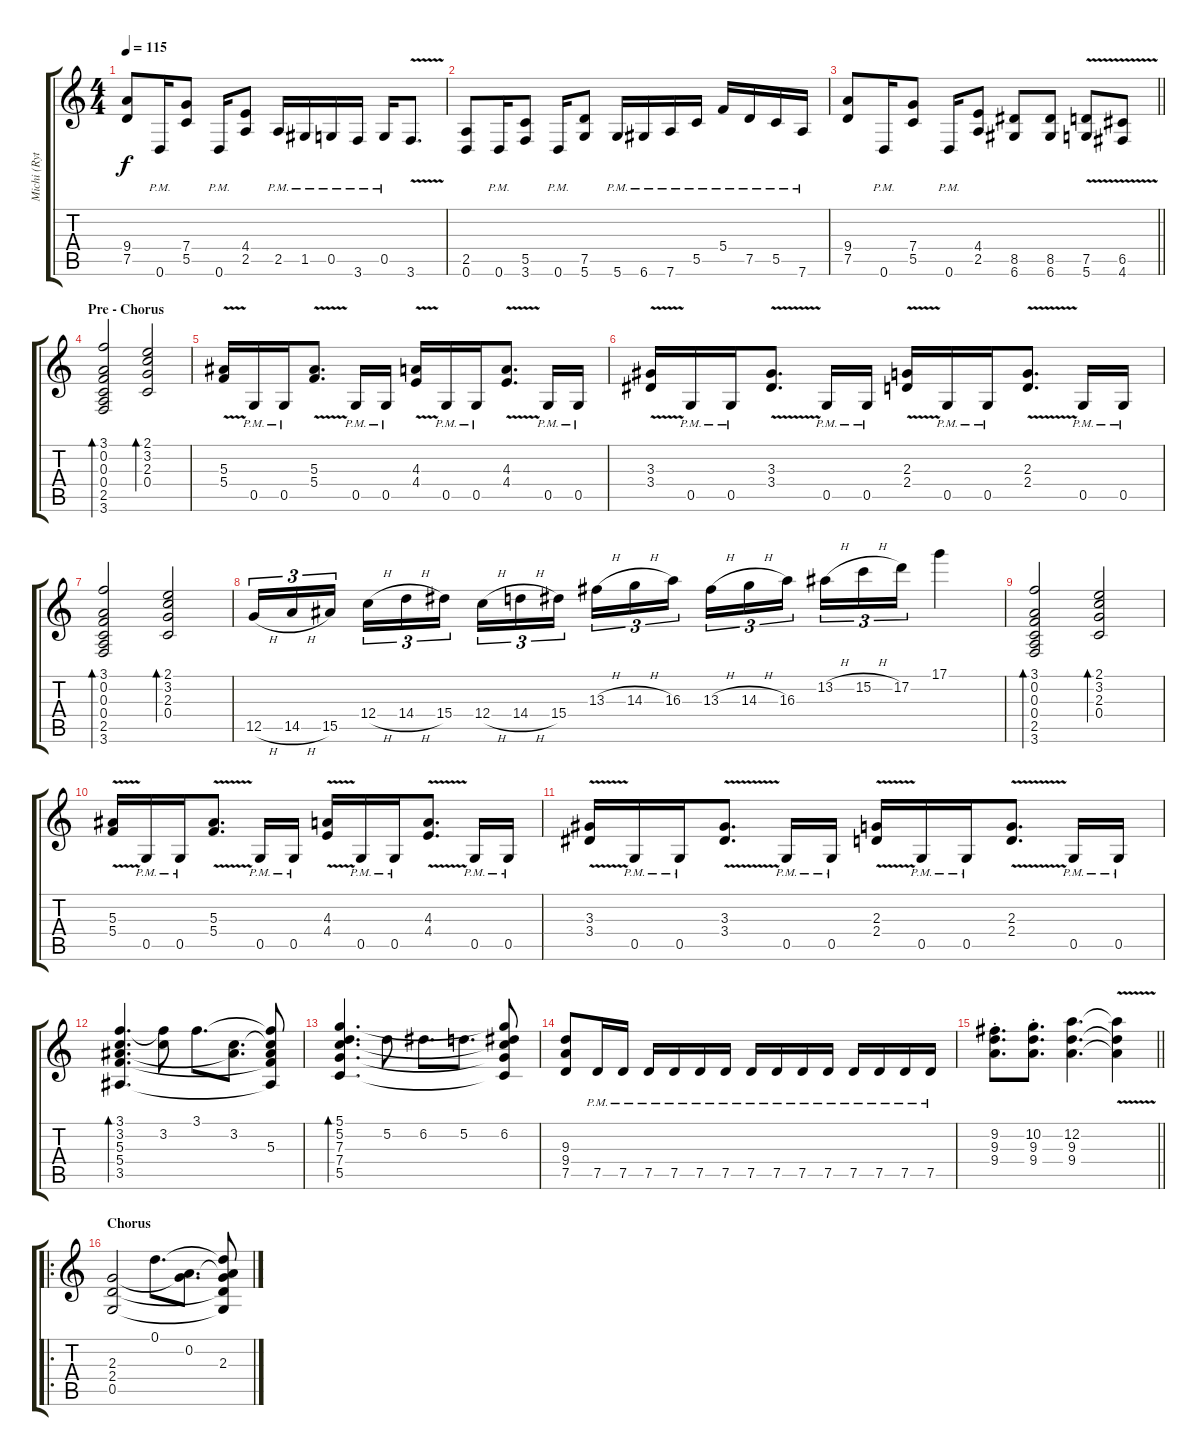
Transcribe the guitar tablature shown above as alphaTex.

\track ("Michi (Rythm Guitar I)" "Michi (Ryt") {instrument distortionguitar}
\staff {score tabs}
\tuning (D4 A3 F3 C3 G2 D2) {hide}
\ts (4 4)
\tempo 115
\clef g2
\ks c
(9.4 7.5).8{dy f} 0.6{pm}.16 (7.4 5.5).8 0.6{pm}.16 (4.4 2.5).8 2.5{pm}.16 1.5{pm}.16 0.5{pm}.16 3.6{pm}.16 0.5{pm}.16 3.6{v}.8{d} |
(2.5 0.6).8 0.6{pm}.16 (5.5 3.6).8 0.6{pm}.16 (7.5 5.6).8 5.6{pm}.16 6.6{pm}.16 7.6{pm}.16 5.5{pm}.16 5.4{pm}.16 7.5{pm}.16 5.5{pm}.16 7.6{pm}.16 |
\barLineRight lightlight
(9.4 7.5).8 0.6{pm}.16 (7.4 5.5).8 0.6{pm}.16 (4.4 2.5).8 (8.5 6.6).8 (8.5 6.6).8 (7.5{v} 5.6{v}).8 (6.5{v} 4.6{v}).8 |
\section ("" "Pre - Chorus")
(3.1 0.2 0.3 0.4 2.5 3.6).2{bd 60} (2.1 3.2 2.3 0.4).2{bd 60} |
(5.3{v} 5.4{v}).16 0.5{pm}.16 0.5{pm}.16 (5.3{v} 5.4{v}).8{d} 0.5{pm}.16 0.5{pm}.16 (4.3{v} 4.4{v}).16 0.5{pm}.16 0.5{pm}.16 (4.3{v} 4.4{v}).8{d} 0.5{pm}.16 0.5{pm}.16 |
(3.3{v} 3.4{v}).16 0.5{pm}.16 0.5{pm}.16 (3.3{v} 3.4{v}).8{d} 0.5{pm}.16 0.5{pm}.16 (2.3{v} 2.4{v}).16 0.5{pm}.16 0.5{pm}.16 (2.3{v} 2.4{v}).8{d} 0.5{pm}.16 0.5{pm}.16 |
(3.1 0.2 0.3 0.4 2.5 3.6).2{bd 60} (2.1 3.2 2.3 0.4).2{bd 60} |
12.5{h}.16{tu (3 2)} 14.5{h}.16{tu (3 2)} 15.5.16{tu (3 2) beam splitsecondary} 12.4{h}.16{tu (3 2)} 14.4{h}.16{tu (3 2)} 15.4.16{tu (3 2)} 12.4{h}.16{tu (3 2)} 14.4{h}.16{tu (3 2)} 15.4.16{tu (3 2) beam splitsecondary} 13.3{h}.16{tu (3 2)} 14.3{h}.16{tu (3 2)} 16.3.16{tu (3 2)} 13.3{h}.16{tu (3 2)} 14.3{h}.16{tu (3 2)} 16.3.16{tu (3 2) beam splitsecondary} 13.2{h}.16{tu (3 2)} 15.2{h}.16{tu (3 2)} 17.2.16{tu (3 2)} 17.1.4 |
(3.1 0.2 0.3 0.4 2.5 3.6).2{bd 60} (2.1 3.2 2.3 0.4).2{bd 60} |
(5.3{v} 5.4{v}).16 0.5{pm}.16 0.5{pm}.16 (5.3{v} 5.4{v}).8{d} 0.5{pm}.16 0.5{pm}.16 (4.3{v} 4.4{v}).16 0.5{pm}.16 0.5{pm}.16 (4.3{v} 4.4{v}).8{d} 0.5{pm}.16 0.5{pm}.16 |
(3.3{v} 3.4{v}).16 0.5{pm}.16 0.5{pm}.16 (3.3{v} 3.4{v}).8{d} 0.5{pm}.16 0.5{pm}.16 (2.3{v} 2.4{v}).16 0.5{pm}.16 0.5{pm}.16 (2.3{v} 2.4{v}).8{d} 0.5{pm}.16 0.5{pm}.16 |
(3.1 3.2 5.3 5.4 3.5).4{d bd 60 volume 13 balance 2 instrument distortionguitar} (3.1{t} 3.2).8 3.1.8{d} (3.2 5.3{t}).8{d} (3.1{t} 3.2{t} 5.3 5.4{t} 3.5{t}).8 |
(5.1 5.2 7.3 7.4 5.5).4{d bd 60} 5.2.8 6.2.8{d} 5.2.8{d} (5.1{t} 6.2 7.3{t} 7.4{t} 5.5{t}).8 |
(9.3 9.4 7.5).8 7.5{pm}.16 7.5{pm}.16 7.5{pm}.16 7.5{pm}.16 7.5{pm}.16 7.5{pm}.16 7.5{pm}.16 7.5{pm}.16 7.5{pm}.16 7.5{pm}.16 7.5{pm}.16 7.5{pm}.16 7.5{pm}.16 7.5{pm}.16 |
\barLineRight lightlight
(9.2{st} 9.3{st} 9.4{st}).8{d} (10.2{st} 9.3{st} 9.4{st}).8{d} (12.2 9.3 9.4).4{d} (12.2{v t} 9.3{v t} 9.4{v t}).4 |
\ro
\section ("" "Chorus")
(2.3 2.4 0.5).2 0.1.8{d} (0.2 2.3{t}).8{d} (0.1{t} 0.2{t} 2.3 2.4{t} 0.5{t}).8
